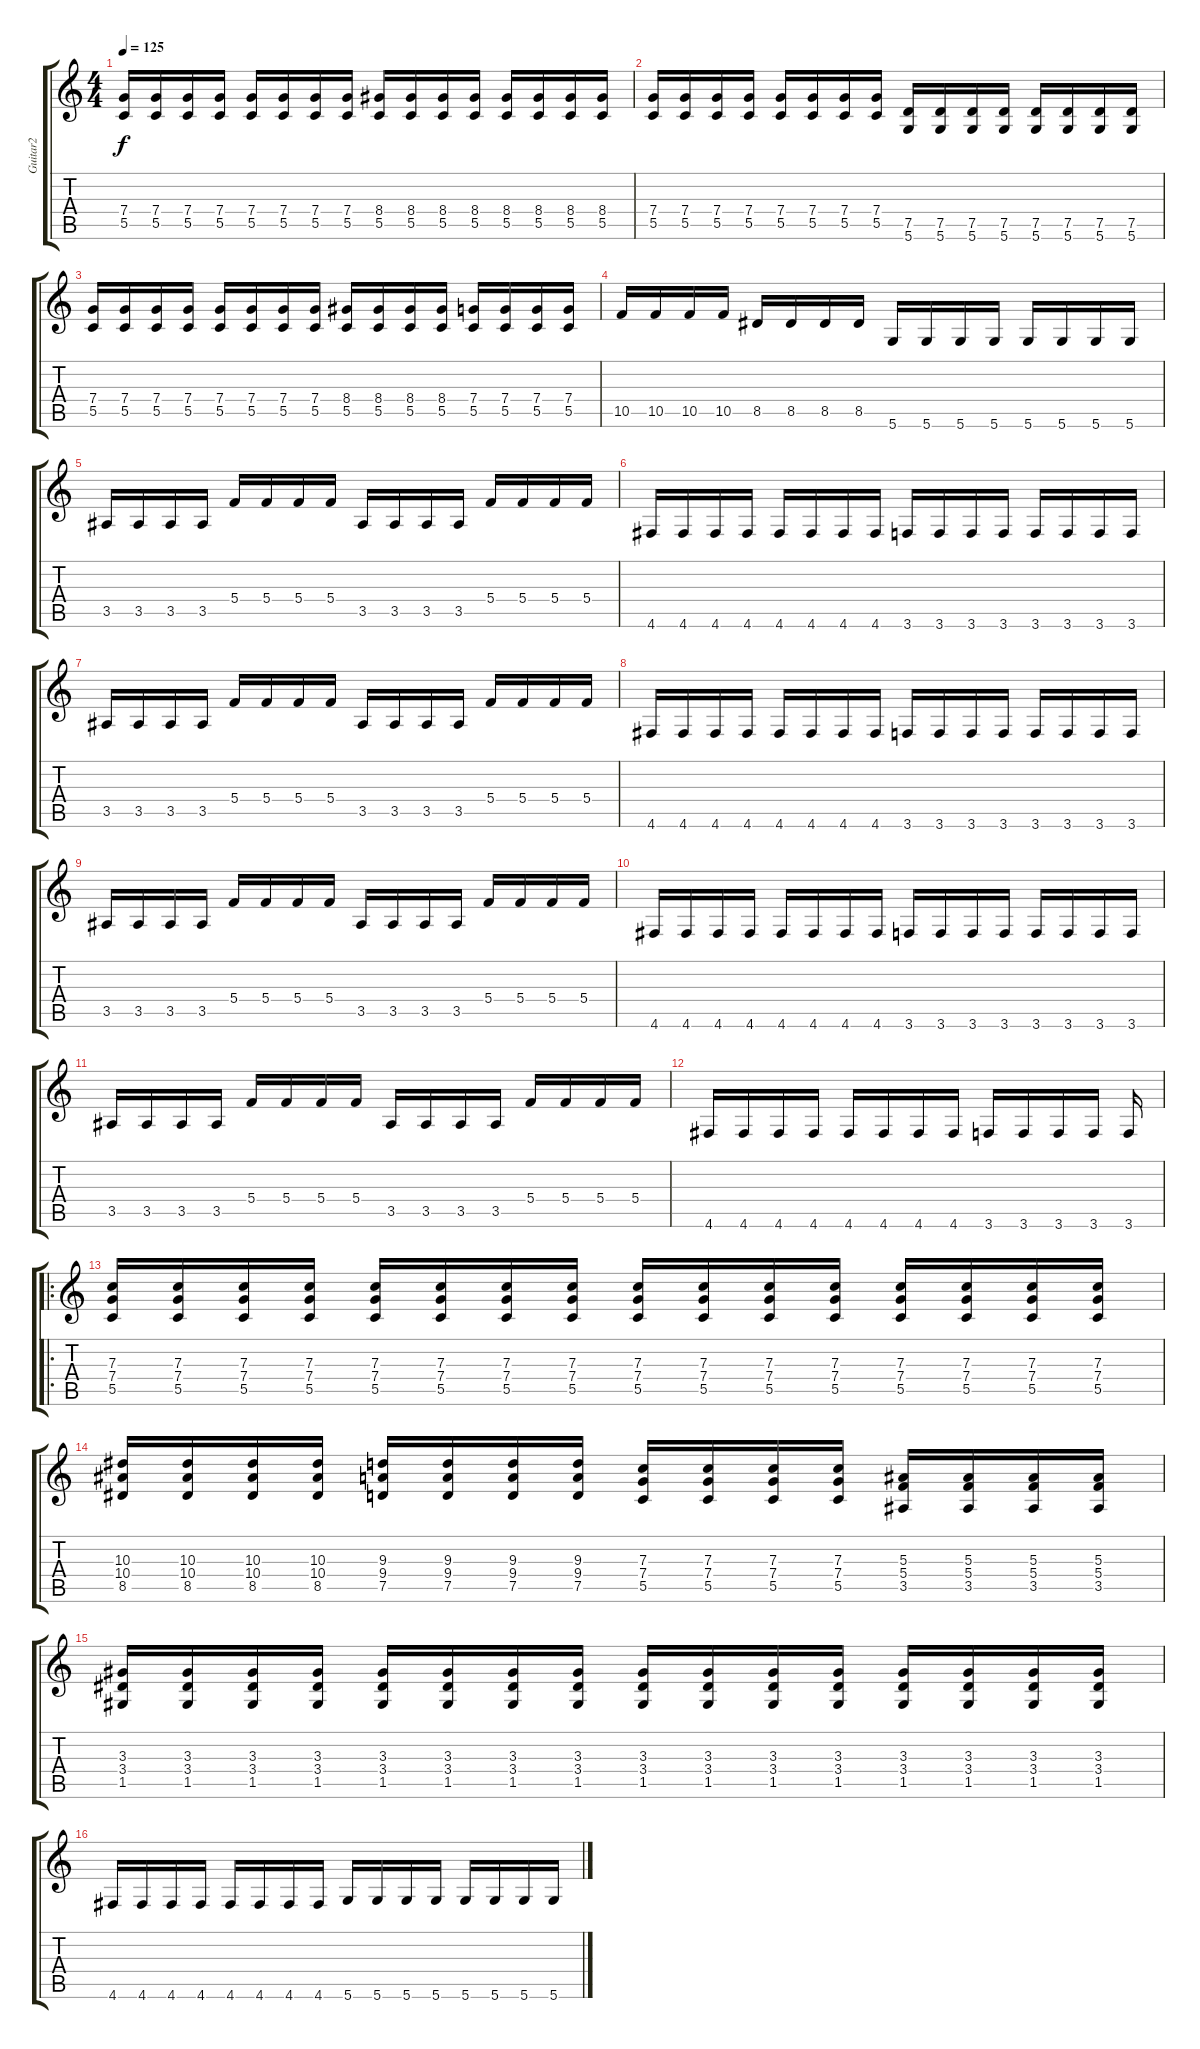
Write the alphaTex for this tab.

\track ("Guitar2" "Guitar2") {instrument distortionguitar}
\staff {score tabs}
\tuning (D4 A3 F3 C3 G2 D2) {hide}
\ts (4 4)
\tempo 125
\clef g2
\ks c
(7.4 5.5).16{dy f} (7.4 5.5).16 (7.4 5.5).16 (7.4 5.5).16 (7.4 5.5).16 (7.4 5.5).16 (7.4 5.5).16 (7.4 5.5).16 (8.4 5.5).16 (8.4 5.5).16 (8.4 5.5).16 (8.4 5.5).16 (8.4 5.5).16 (8.4 5.5).16 (8.4 5.5).16 (8.4 5.5).16 |
(7.4 5.5).16 (7.4 5.5).16 (7.4 5.5).16 (7.4 5.5).16 (7.4 5.5).16 (7.4 5.5).16 (7.4 5.5).16 (7.4 5.5).16 (7.5 5.6).16 (7.5 5.6).16 (7.5 5.6).16 (7.5 5.6).16 (7.5 5.6).16 (7.5 5.6).16 (7.5 5.6).16 (7.5 5.6).16 |
(7.4 5.5).16 (7.4 5.5).16 (7.4 5.5).16 (7.4 5.5).16 (7.4 5.5).16 (7.4 5.5).16 (7.4 5.5).16 (7.4 5.5).16 (8.4 5.5).16 (8.4 5.5).16 (8.4 5.5).16 (8.4 5.5).16 (7.4 5.5).16 (7.4 5.5).16 (7.4 5.5).16 (7.4 5.5).16 |
10.5.16 10.5.16 10.5.16 10.5.16 8.5.16 8.5.16 8.5.16 8.5.16 5.6.16 5.6.16 5.6.16 5.6.16 5.6.16 5.6.16 5.6.16 5.6.16 |
3.5.16 3.5.16 3.5.16 3.5.16 5.4.16 5.4.16 5.4.16 5.4.16 3.5.16 3.5.16 3.5.16 3.5.16 5.4.16 5.4.16 5.4.16 5.4.16 |
4.6.16 4.6.16 4.6.16 4.6.16 4.6.16 4.6.16 4.6.16 4.6.16 3.6.16 3.6.16 3.6.16 3.6.16 3.6.16 3.6.16 3.6.16 3.6.16 |
3.5.16 3.5.16 3.5.16 3.5.16 5.4.16 5.4.16 5.4.16 5.4.16 3.5.16 3.5.16 3.5.16 3.5.16 5.4.16 5.4.16 5.4.16 5.4.16 |
4.6.16 4.6.16 4.6.16 4.6.16 4.6.16 4.6.16 4.6.16 4.6.16 3.6.16 3.6.16 3.6.16 3.6.16 3.6.16 3.6.16 3.6.16 3.6.16 |
3.5.16 3.5.16 3.5.16 3.5.16 5.4.16 5.4.16 5.4.16 5.4.16 3.5.16 3.5.16 3.5.16 3.5.16 5.4.16 5.4.16 5.4.16 5.4.16 |
4.6.16 4.6.16 4.6.16 4.6.16 4.6.16 4.6.16 4.6.16 4.6.16 3.6.16 3.6.16 3.6.16 3.6.16 3.6.16 3.6.16 3.6.16 3.6.16 |
3.5.16 3.5.16 3.5.16 3.5.16 5.4.16 5.4.16 5.4.16 5.4.16 3.5.16 3.5.16 3.5.16 3.5.16 5.4.16 5.4.16 5.4.16 5.4.16 |
4.6.16 4.6.16 4.6.16 4.6.16 4.6.16 4.6.16 4.6.16 4.6.16 3.6.16 3.6.16 3.6.16 3.6.16 3.6.16 |
\ro
(7.3 7.4 5.5).16 (7.3 7.4 5.5).16 (7.3 7.4 5.5).16 (7.3 7.4 5.5).16 (7.3 7.4 5.5).16 (7.3 7.4 5.5).16 (7.3 7.4 5.5).16 (7.3 7.4 5.5).16 (7.3 7.4 5.5).16 (7.3 7.4 5.5).16 (7.3 7.4 5.5).16 (7.3 7.4 5.5).16 (7.3 7.4 5.5).16 (7.3 7.4 5.5).16 (7.3 7.4 5.5).16 (7.3 7.4 5.5).16 |
(10.3 10.4 8.5).16 (10.3 10.4 8.5).16 (10.3 10.4 8.5).16 (10.3 10.4 8.5).16 (9.3 9.4 7.5).16 (9.3 9.4 7.5).16 (9.3 9.4 7.5).16 (9.3 9.4 7.5).16 (7.3 7.4 5.5).16 (7.3 7.4 5.5).16 (7.3 7.4 5.5).16 (7.3 7.4 5.5).16 (5.3 5.4 3.5).16 (5.3 5.4 3.5).16 (5.3 5.4 3.5).16 (5.3 5.4 3.5).16 |
(3.3 3.4 1.5).16 (3.3 3.4 1.5).16 (3.3 3.4 1.5).16 (3.3 3.4 1.5).16 (3.3 3.4 1.5).16 (3.3 3.4 1.5).16 (3.3 3.4 1.5).16 (3.3 3.4 1.5).16 (3.3 3.4 1.5).16 (3.3 3.4 1.5).16 (3.3 3.4 1.5).16 (3.3 3.4 1.5).16 (3.3 3.4 1.5).16 (3.3 3.4 1.5).16 (3.3 3.4 1.5).16 (3.3 3.4 1.5).16 |
4.6.16 4.6.16 4.6.16 4.6.16 4.6.16 4.6.16 4.6.16 4.6.16 5.6.16 5.6.16 5.6.16 5.6.16 5.6.16 5.6.16 5.6.16 5.6.16
